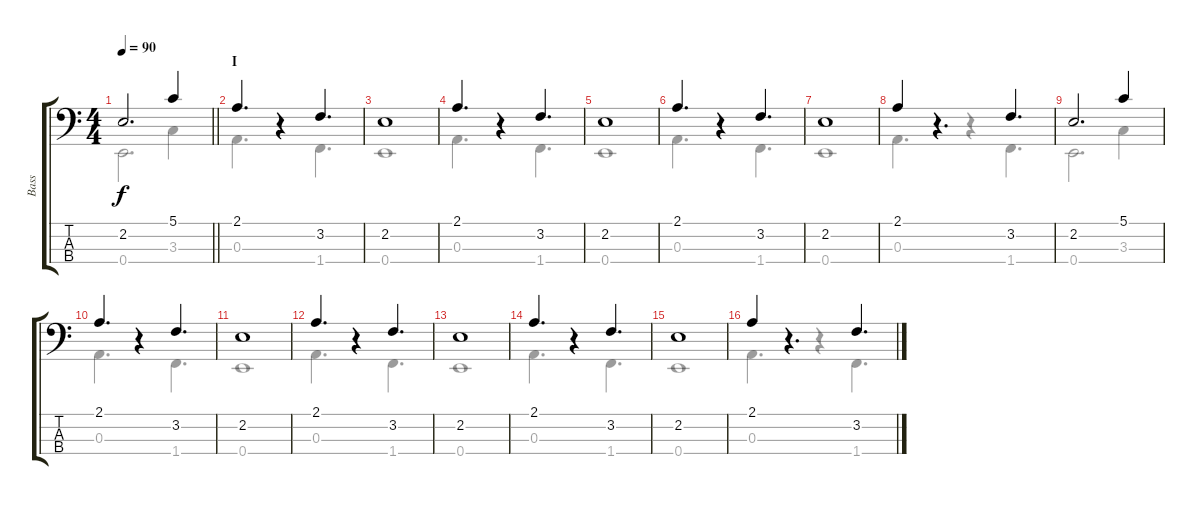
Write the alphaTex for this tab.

\track ("Bass" "Bass") {instrument electricbassfinger}
\staff {score tabs}
\tuning (G2 D2 A1 E1) {hide}
\voice
\ts (4 4)
\tempo 90
\clef f4
\barLineRight lightlight
\ks c
2.2.2{d dy f} 5.1.4 |
\section ("" "I")
2.1.4{d} r.4 3.2.4{d} |
2.2.1 |
2.1.4{d} r.4 3.2.4{d} |
2.2.1 |
2.1.4{d} r.4 3.2.4{d} |
2.2.1 |
2.1.4 r.4{d} 3.2.4{d} |
2.2.2{d} 5.1.4 |
2.1.4{d} r.4 3.2.4{d} |
2.2.1 |
2.1.4{d} r.4 3.2.4{d} |
2.2.1 |
2.1.4{d} r.4 3.2.4{d} |
2.2.1 |
2.1.4 r.4{d} 3.2.4{d}
\voice
\clef f4
\ottava regular
\simile none
\barLineRight lightlight
\ks c
0.4.2{d dy f} 3.3.4 |
0.3.4{d} r.4 1.4.4{d} |
0.4.1 |
0.3.4{d} r.4 1.4.4{d} |
0.4.1 |
0.3.4{d} r.4 1.4.4{d} |
0.4.1 |
0.3.4{d} r.4 1.4.4{d} |
0.4.2{d} 3.3.4 |
0.3.4{d} r.4 1.4.4{d} |
0.4.1 |
0.3.4{d} r.4 1.4.4{d} |
0.4.1 |
0.3.4{d} r.4 1.4.4{d} |
0.4.1 |
0.3.4{d} r.4 1.4.4{d}
